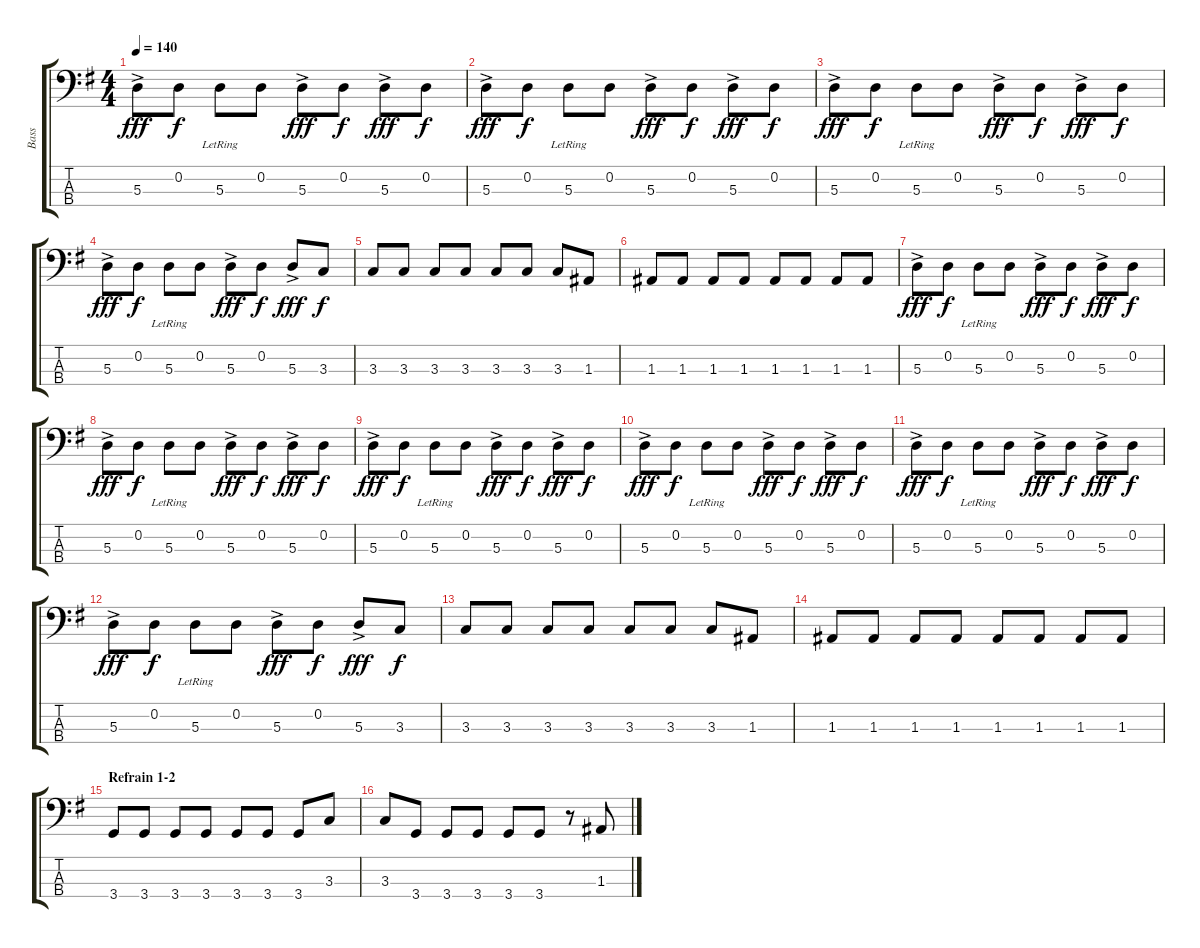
\track ("Bass" "Bass") {instrument fretlessbass}
\staff {score tabs}
\tuning (G2 D2 A1 E1) {hide}
\ts (4 4)
\tempo 140
\clef f4
\ks g
5.3{ac}.8{dy fff} 0.2.8{dy f} 5.3{lr}.8 0.2.8 5.3{ac}.8{dy fff} 0.2.8{dy f} 5.3{ac}.8{dy fff} 0.2.8{dy f} |
5.3{ac}.8{dy fff} 0.2.8{dy f} 5.3{lr}.8 0.2.8 5.3{ac}.8{dy fff} 0.2.8{dy f} 5.3{ac}.8{dy fff} 0.2.8{dy f} |
5.3{ac}.8{dy fff} 0.2.8{dy f} 5.3{lr}.8 0.2.8 5.3{ac}.8{dy fff} 0.2.8{dy f} 5.3{ac}.8{dy fff} 0.2.8{dy f} |
5.3{ac}.8{dy fff} 0.2.8{dy f} 5.3{lr}.8 0.2.8 5.3{ac}.8{dy fff} 0.2.8{dy f} 5.3{ac}.8{dy fff} 3.3.8{dy f} |
3.3.8 3.3.8 3.3.8 3.3.8 3.3.8 3.3.8 3.3.8 1.3.8 |
1.3.8 1.3.8 1.3.8 1.3.8 1.3.8 1.3.8 1.3.8 1.3.8 |
5.3{ac}.8{dy fff} 0.2.8{dy f} 5.3{lr}.8 0.2.8 5.3{ac}.8{dy fff} 0.2.8{dy f} 5.3{ac}.8{dy fff} 0.2.8{dy f} |
5.3{ac}.8{dy fff} 0.2.8{dy f} 5.3{lr}.8 0.2.8 5.3{ac}.8{dy fff} 0.2.8{dy f} 5.3{ac}.8{dy fff} 0.2.8{dy f} |
5.3{ac}.8{dy fff} 0.2.8{dy f} 5.3{lr}.8 0.2.8 5.3{ac}.8{dy fff} 0.2.8{dy f} 5.3{ac}.8{dy fff} 0.2.8{dy f} |
5.3{ac}.8{dy fff} 0.2.8{dy f} 5.3{lr}.8 0.2.8 5.3{ac}.8{dy fff} 0.2.8{dy f} 5.3{ac}.8{dy fff} 0.2.8{dy f} |
5.3{ac}.8{dy fff} 0.2.8{dy f} 5.3{lr}.8 0.2.8 5.3{ac}.8{dy fff} 0.2.8{dy f} 5.3{ac}.8{dy fff} 0.2.8{dy f} |
5.3{ac}.8{dy fff} 0.2.8{dy f} 5.3{lr}.8 0.2.8 5.3{ac}.8{dy fff} 0.2.8{dy f} 5.3{ac}.8{dy fff} 3.3.8{dy f} |
3.3.8 3.3.8 3.3.8 3.3.8 3.3.8 3.3.8 3.3.8 1.3.8 |
1.3.8 1.3.8 1.3.8 1.3.8 1.3.8 1.3.8 1.3.8 1.3.8 |
\section ("" "Refrain 1-2")
3.4.8 3.4.8 3.4.8 3.4.8 3.4.8 3.4.8 3.4.8 3.3.8 |
3.3.8 3.4.8 3.4.8 3.4.8 3.4.8 3.4.8 r.8 1.3.8
